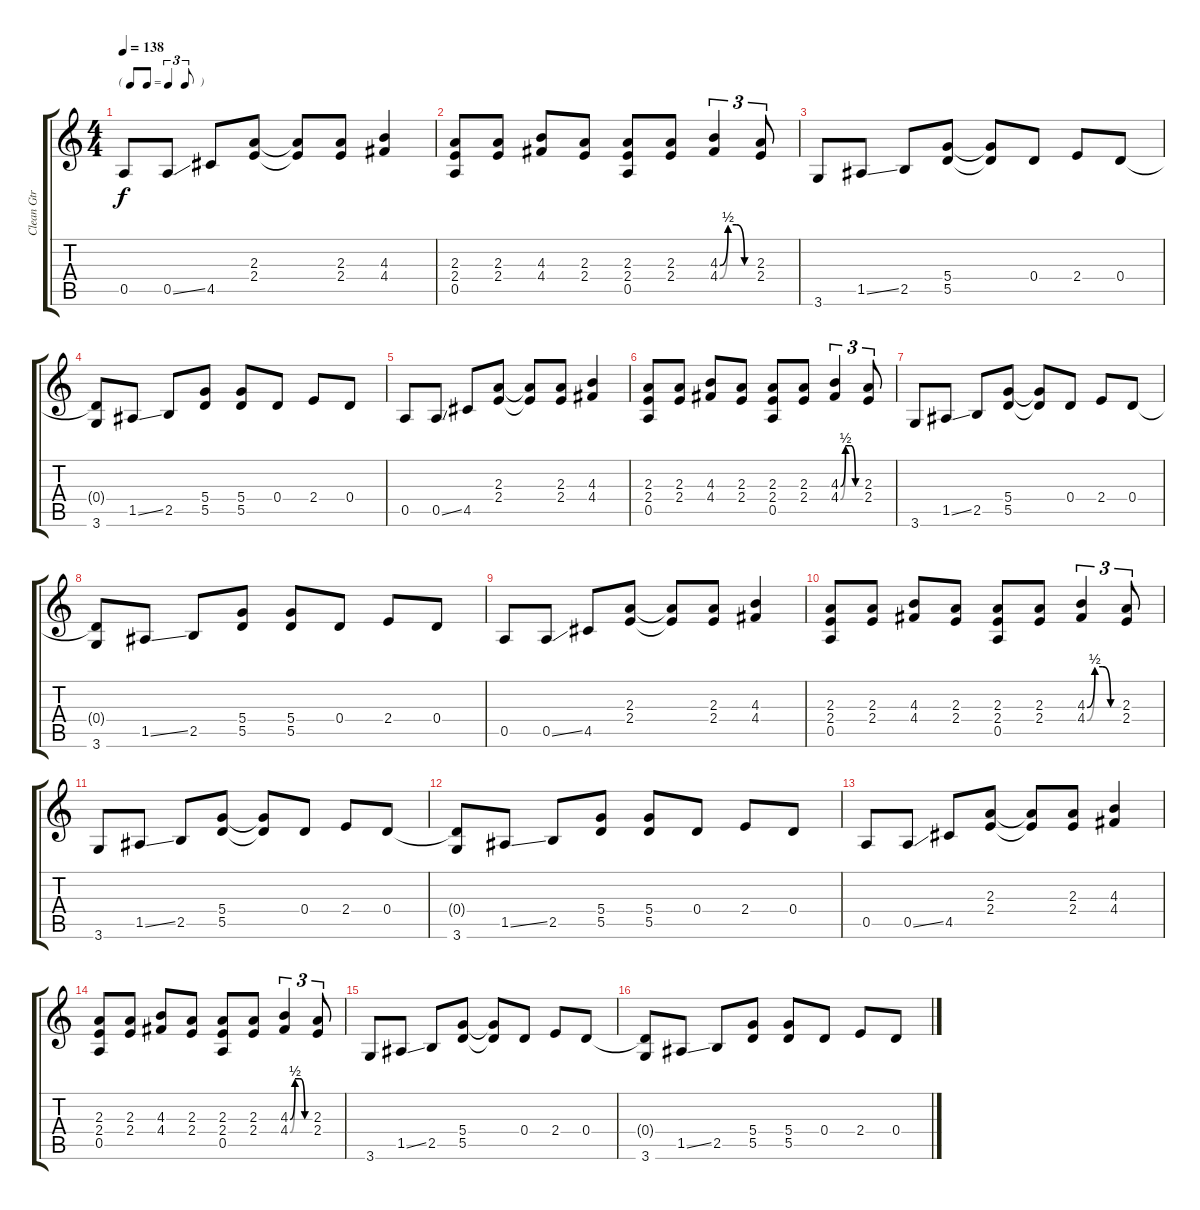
\track ("Clean Gtr" "Clean Gtr") {instrument electricguitarclean}
\staff {score tabs}
\tuning (E4 B3 G3 D3 A2 E2) {hide}
\ts (4 4)
\tf triplet8th
\tempo 138
\clef g2
\ks c
0.5.8{dy f} 0.5{ss}.8 4.5.8 (2.3 2.4).8 (2.3{t} 2.4{t}).8 (2.3 2.4).8 (4.3 4.4).4 |
(2.3 2.4 0.5).8 (2.3 2.4).8 (4.3 4.4).8 (2.3 2.4).8 (2.3 2.4 0.5).8 (2.3 2.4).8 (4.3{be (custom 0 0 15 2 30 2 45 0 60 0)} 4.4{be (custom 0 0 15 2 30 2 45 0 60 0)}).4{tu (3 2)} (2.3 2.4).8{tu (3 2)} |
3.6.8 1.5{ss}.8 2.5.8 (5.4 5.5).8 (5.4{t} 5.5{t}).8 0.4.8 2.4.8 0.4.8 |
(0.4{t} 3.6).8 1.5{ss}.8 2.5.8 (5.4 5.5).8 (5.4 5.5).8 0.4.8 2.4.8 0.4.8 |
0.5.8 0.5{ss}.8 4.5.8 (2.3 2.4).8 (2.3{t} 2.4{t}).8 (2.3 2.4).8 (4.3 4.4).4 |
(2.3 2.4 0.5).8 (2.3 2.4).8 (4.3 4.4).8 (2.3 2.4).8 (2.3 2.4 0.5).8 (2.3 2.4).8 (4.3{be (custom 0 0 15 2 30 2 45 0 60 0)} 4.4{be (custom 0 0 15 2 30 2 45 0 60 0)}).4{tu (3 2)} (2.3 2.4).8{tu (3 2)} |
3.6.8 1.5{ss}.8 2.5.8 (5.4 5.5).8 (5.4{t} 5.5{t}).8 0.4.8 2.4.8 0.4.8 |
(0.4{t} 3.6).8 1.5{ss}.8 2.5.8 (5.4 5.5).8 (5.4 5.5).8 0.4.8 2.4.8 0.4.8 |
0.5.8 0.5{ss}.8 4.5.8 (2.3 2.4).8 (2.3{t} 2.4{t}).8 (2.3 2.4).8 (4.3 4.4).4 |
(2.3 2.4 0.5).8 (2.3 2.4).8 (4.3 4.4).8 (2.3 2.4).8 (2.3 2.4 0.5).8 (2.3 2.4).8 (4.3{be (custom 0 0 15 2 30 2 45 0 60 0)} 4.4{be (custom 0 0 15 2 30 2 45 0 60 0)}).4{tu (3 2)} (2.3 2.4).8{tu (3 2)} |
3.6.8 1.5{ss}.8 2.5.8 (5.4 5.5).8 (5.4{t} 5.5{t}).8 0.4.8 2.4.8 0.4.8 |
(0.4{t} 3.6).8 1.5{ss}.8 2.5.8 (5.4 5.5).8 (5.4 5.5).8 0.4.8 2.4.8 0.4.8 |
0.5.8 0.5{ss}.8 4.5.8 (2.3 2.4).8 (2.3{t} 2.4{t}).8 (2.3 2.4).8 (4.3 4.4).4 |
(2.3 2.4 0.5).8 (2.3 2.4).8 (4.3 4.4).8 (2.3 2.4).8 (2.3 2.4 0.5).8 (2.3 2.4).8 (4.3{be (custom 0 0 15 2 30 2 45 0 60 0)} 4.4{be (custom 0 0 15 2 30 2 45 0 60 0)}).4{tu (3 2)} (2.3 2.4).8{tu (3 2)} |
3.6.8 1.5{ss}.8 2.5.8 (5.4 5.5).8 (5.4{t} 5.5{t}).8 0.4.8 2.4.8 0.4.8 |
(0.4{t} 3.6).8 1.5{ss}.8 2.5.8 (5.4 5.5).8 (5.4 5.5).8 0.4.8 2.4.8 0.4.8
